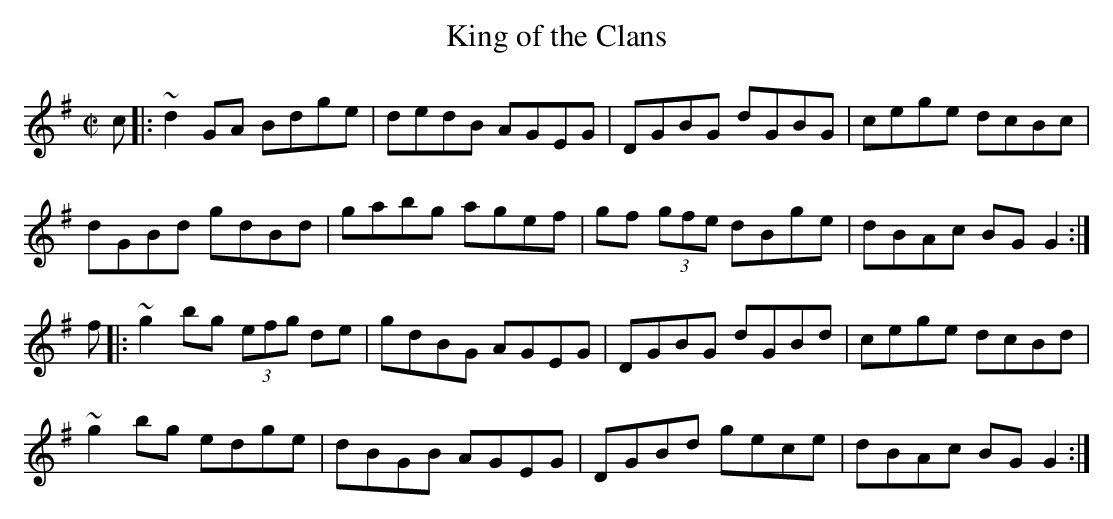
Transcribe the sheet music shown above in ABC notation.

X:1
T:King of the Clans
E:9
M:C|
K:G
c|:~d2GA Bdge|dedB AGEG|DGBG dGBG|cege dcBc|
dGBd gdBd|gabg agef|gf (3gfe dBge|dBAc BG G2:|
f|:~g2bg (3efg de|gdBG AGEG|DGBG dGBd|cege dcBd|
~g2bg edge|dBGB AGEG|DGBd gece|dBAc BG G2:|**
